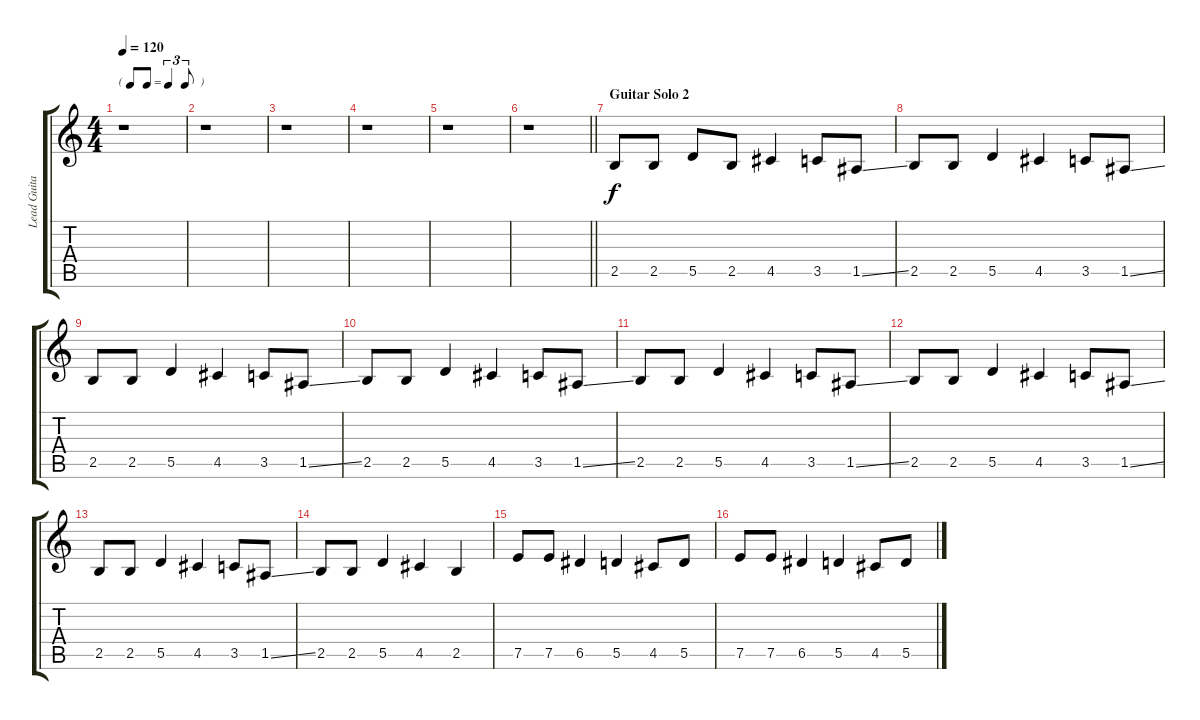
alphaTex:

\track ("Lead Guitar (Gilmour)" "Lead Guita") {instrument electricguitarclean}
\staff {score tabs}
\tuning (E4 B3 G3 D3 A2 E2) {hide}
\ts (4 4)
\tf triplet8th
\tempo 120
\clef g2
\ks c
r.1{dy f} |
r.1 |
r.1 |
r.1 |
r.1 |
\barLineRight lightlight
r.1 |
\section ("" "Guitar Solo 2")
2.5.8 2.5.8 5.5.8 2.5.8 4.5.4 3.5.8 1.5{ss}.8 |
2.5.8 2.5.8 5.5.4 4.5.4 3.5.8 1.5{ss}.8 |
2.5.8 2.5.8 5.5.4 4.5.4 3.5.8 1.5{ss}.8 |
2.5.8 2.5.8 5.5.4 4.5.4 3.5.8 1.5{ss}.8 |
2.5.8 2.5.8 5.5.4 4.5.4 3.5.8 1.5{ss}.8 |
2.5.8 2.5.8 5.5.4 4.5.4 3.5.8 1.5{ss}.8 |
2.5.8 2.5.8 5.5.4 4.5.4 3.5.8 1.5{ss}.8 |
2.5.8 2.5.8 5.5.4 4.5.4 2.5.4 |
7.5.8 7.5.8 6.5.4 5.5.4 4.5.8 5.5.8 |
7.5.8 7.5.8 6.5.4 5.5.4 4.5.8 5.5.8
